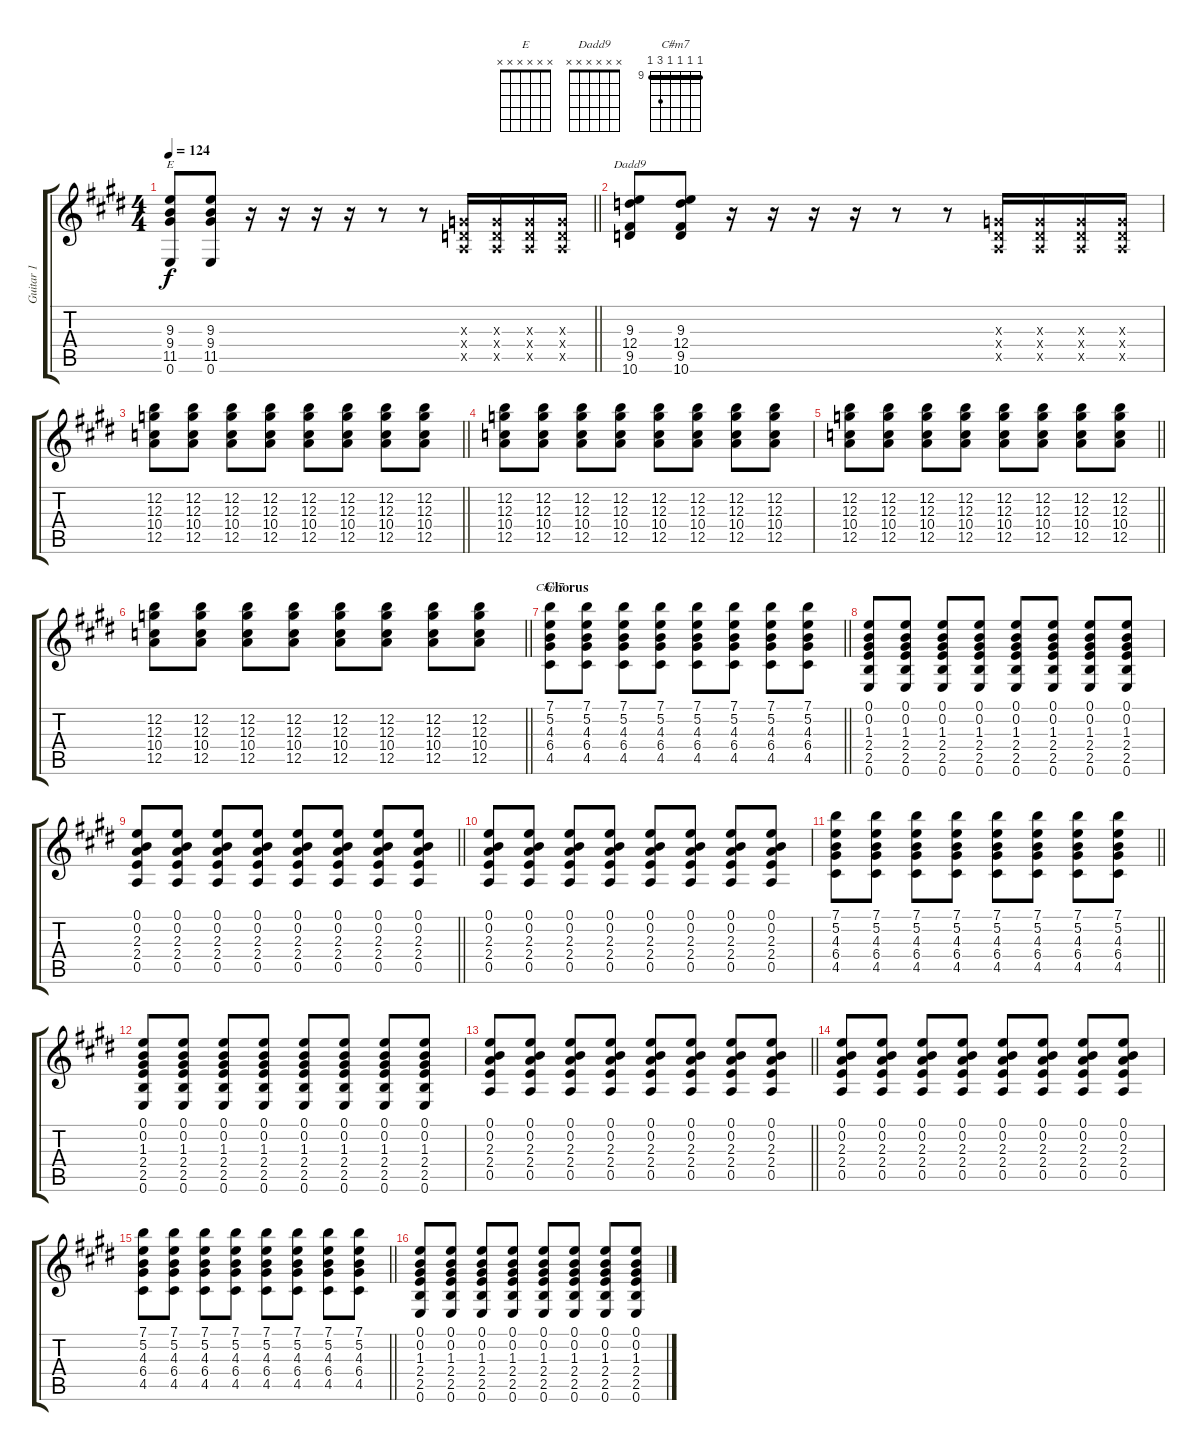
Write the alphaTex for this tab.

\track ("Guitar 1" "Guitar 1") {instrument overdrivenguitar}
\staff {score tabs}
\tuning (E4 B3 G3 D3 A2 E2) {hide}
\chord ("E" x x x x x x)
\chord ("Dadd9" x x x x x x)
\chord ("C#m7" 9 9 9 9 11 9) {firstfret 9 barre 9}
\ts (4 4)
\tempo 124
\clef g2
\barLineRight lightlight
\ks e
(9.3 9.4 11.5 0.6).8{ch "E" dy f} (9.3 9.4 11.5 0.6).8 r.16 r.16 r.16 r.16 r.8 r.8 (0.3{x} 0.4{x} 0.5{x}).16 (0.3{x} 0.4{x} 0.5{x}).16 (0.3{x} 0.4{x} 0.5{x}).16 (0.3{x} 0.4{x} 0.5{x}).16 |
(9.3 12.4 9.5 10.6).8{ch "Dadd9"} (9.3 12.4 9.5 10.6).8 r.16 r.16 r.16 r.16 r.8 r.8 (0.3{x} 0.4{x} 0.5{x}).16 (0.3{x} 0.4{x} 0.5{x}).16 (0.3{x} 0.4{x} 0.5{x}).16 (0.3{x} 0.4{x} 0.5{x}).16 |
\barLineRight lightlight
(12.2 12.3 10.4 12.5).8 (12.2 12.3 10.4 12.5).8 (12.2 12.3 10.4 12.5).8 (12.2 12.3 10.4 12.5).8 (12.2 12.3 10.4 12.5).8 (12.2 12.3 10.4 12.5).8 (12.2 12.3 10.4 12.5).8 (12.2 12.3 10.4 12.5).8 |
(12.2 12.3 10.4 12.5).8 (12.2 12.3 10.4 12.5).8 (12.2 12.3 10.4 12.5).8 (12.2 12.3 10.4 12.5).8 (12.2 12.3 10.4 12.5).8 (12.2 12.3 10.4 12.5).8 (12.2 12.3 10.4 12.5).8 (12.2 12.3 10.4 12.5).8 |
\barLineRight lightlight
(12.2 12.3 10.4 12.5).8 (12.2 12.3 10.4 12.5).8 (12.2 12.3 10.4 12.5).8 (12.2 12.3 10.4 12.5).8 (12.2 12.3 10.4 12.5).8 (12.2 12.3 10.4 12.5).8 (12.2 12.3 10.4 12.5).8 (12.2 12.3 10.4 12.5).8 |
\barLineRight lightlight
(12.2 12.3 10.4 12.5).8 (12.2 12.3 10.4 12.5).8 (12.2 12.3 10.4 12.5).8 (12.2 12.3 10.4 12.5).8 (12.2 12.3 10.4 12.5).8 (12.2 12.3 10.4 12.5).8 (12.2 12.3 10.4 12.5).8 (12.2 12.3 10.4 12.5).8 |
\section ("" "Chorus")
\barLineRight lightlight
(7.1 5.2 4.3 6.4 4.5).8{ch "C#m7"} (7.1 5.2 4.3 6.4 4.5).8 (7.1 5.2 4.3 6.4 4.5).8 (7.1 5.2 4.3 6.4 4.5).8 (7.1 5.2 4.3 6.4 4.5).8 (7.1 5.2 4.3 6.4 4.5).8 (7.1 5.2 4.3 6.4 4.5).8 (7.1 5.2 4.3 6.4 4.5).8 |
(0.1 0.2 1.3 2.4 2.5 0.6).8 (0.1 0.2 1.3 2.4 2.5 0.6).8 (0.1 0.2 1.3 2.4 2.5 0.6).8 (0.1 0.2 1.3 2.4 2.5 0.6).8 (0.1 0.2 1.3 2.4 2.5 0.6).8 (0.1 0.2 1.3 2.4 2.5 0.6).8 (0.1 0.2 1.3 2.4 2.5 0.6).8 (0.1 0.2 1.3 2.4 2.5 0.6).8 |
\barLineRight lightlight
(0.1 0.2 2.3 2.4 0.5).8 (0.1 0.2 2.3 2.4 0.5).8 (0.1 0.2 2.3 2.4 0.5).8 (0.1 0.2 2.3 2.4 0.5).8 (0.1 0.2 2.3 2.4 0.5).8 (0.1 0.2 2.3 2.4 0.5).8 (0.1 0.2 2.3 2.4 0.5).8 (0.1 0.2 2.3 2.4 0.5).8 |
(0.1 0.2 2.3 2.4 0.5).8 (0.1 0.2 2.3 2.4 0.5).8 (0.1 0.2 2.3 2.4 0.5).8 (0.1 0.2 2.3 2.4 0.5).8 (0.1 0.2 2.3 2.4 0.5).8 (0.1 0.2 2.3 2.4 0.5).8 (0.1 0.2 2.3 2.4 0.5).8 (0.1 0.2 2.3 2.4 0.5).8 |
\barLineRight lightlight
(7.1 5.2 4.3 6.4 4.5).8 (7.1 5.2 4.3 6.4 4.5).8 (7.1 5.2 4.3 6.4 4.5).8 (7.1 5.2 4.3 6.4 4.5).8 (7.1 5.2 4.3 6.4 4.5).8 (7.1 5.2 4.3 6.4 4.5).8 (7.1 5.2 4.3 6.4 4.5).8 (7.1 5.2 4.3 6.4 4.5).8 |
(0.1 0.2 1.3 2.4 2.5 0.6).8 (0.1 0.2 1.3 2.4 2.5 0.6).8 (0.1 0.2 1.3 2.4 2.5 0.6).8 (0.1 0.2 1.3 2.4 2.5 0.6).8 (0.1 0.2 1.3 2.4 2.5 0.6).8 (0.1 0.2 1.3 2.4 2.5 0.6).8 (0.1 0.2 1.3 2.4 2.5 0.6).8 (0.1 0.2 1.3 2.4 2.5 0.6).8 |
\barLineRight lightlight
(0.1 0.2 2.3 2.4 0.5).8 (0.1 0.2 2.3 2.4 0.5).8 (0.1 0.2 2.3 2.4 0.5).8 (0.1 0.2 2.3 2.4 0.5).8 (0.1 0.2 2.3 2.4 0.5).8 (0.1 0.2 2.3 2.4 0.5).8 (0.1 0.2 2.3 2.4 0.5).8 (0.1 0.2 2.3 2.4 0.5).8 |
(0.1 0.2 2.3 2.4 0.5).8 (0.1 0.2 2.3 2.4 0.5).8 (0.1 0.2 2.3 2.4 0.5).8 (0.1 0.2 2.3 2.4 0.5).8 (0.1 0.2 2.3 2.4 0.5).8 (0.1 0.2 2.3 2.4 0.5).8 (0.1 0.2 2.3 2.4 0.5).8 (0.1 0.2 2.3 2.4 0.5).8 |
\barLineRight lightlight
(7.1 5.2 4.3 6.4 4.5).8 (7.1 5.2 4.3 6.4 4.5).8 (7.1 5.2 4.3 6.4 4.5).8 (7.1 5.2 4.3 6.4 4.5).8 (7.1 5.2 4.3 6.4 4.5).8 (7.1 5.2 4.3 6.4 4.5).8 (7.1 5.2 4.3 6.4 4.5).8 (7.1 5.2 4.3 6.4 4.5).8 |
(0.1 0.2 1.3 2.4 2.5 0.6).8 (0.1 0.2 1.3 2.4 2.5 0.6).8 (0.1 0.2 1.3 2.4 2.5 0.6).8 (0.1 0.2 1.3 2.4 2.5 0.6).8 (0.1 0.2 1.3 2.4 2.5 0.6).8 (0.1 0.2 1.3 2.4 2.5 0.6).8 (0.1 0.2 1.3 2.4 2.5 0.6).8 (0.1 0.2 1.3 2.4 2.5 0.6).8
